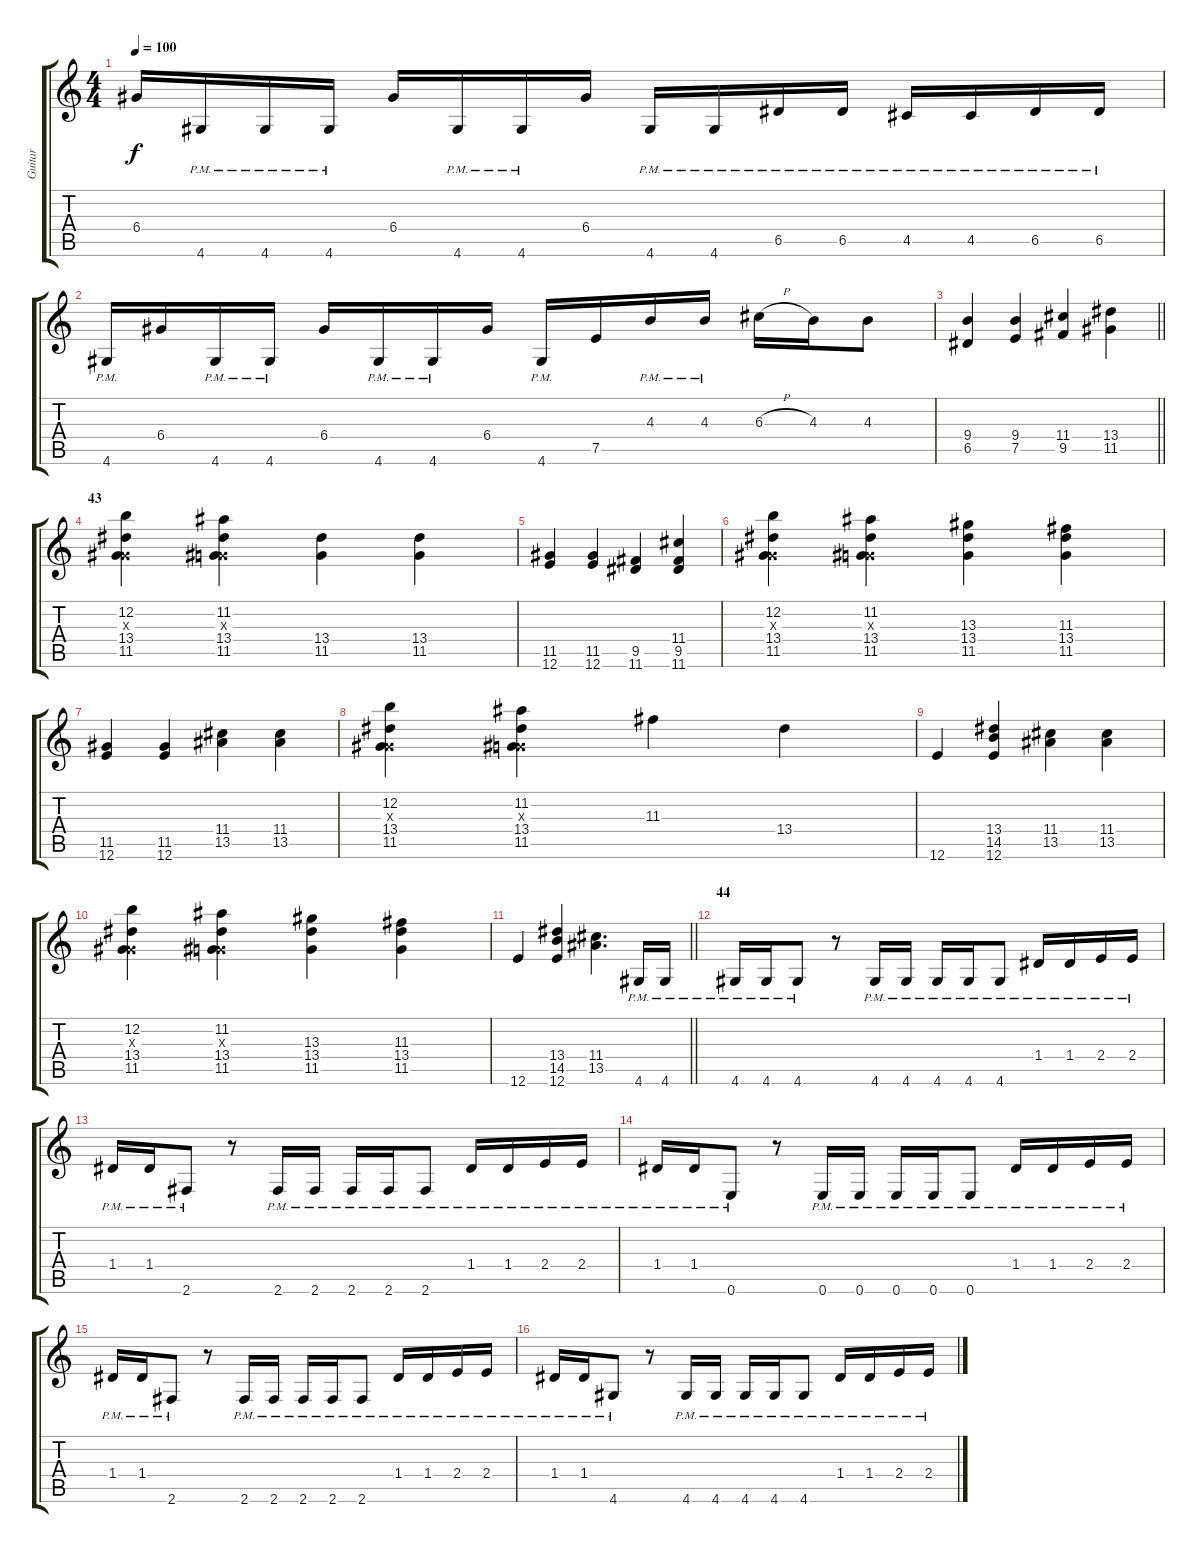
\track ("Guitar" "Guitar") {instrument distortionguitar}
\staff {score tabs}
\tuning (E4 B3 G3 D3 A2 E2) {hide}
\ts (4 4)
\tempo 100
\clef g2
\ks c
6.4.16{dy f} 4.6{pm}.16 4.6{pm}.16 4.6{pm}.16 6.4.16 4.6{pm}.16 4.6{pm}.16 6.4.16 4.6{pm}.16 4.6{pm}.16 6.5{pm}.16 6.5{pm}.16 4.5{pm}.16 4.5{pm}.16 6.5{pm}.16 6.5{pm}.16 |
4.6{pm}.16 6.4.16 4.6{pm}.16 4.6{pm}.16 6.4.16 4.6{pm}.16 4.6{pm}.16 6.4.16 4.6{pm}.16 7.5.16 4.3{pm}.16 4.3{pm}.16 6.3{h}.16 4.3.16 4.3.8 |
\barLineRight lightlight
(9.4 6.5).4 (9.4 7.5).4 (11.4 9.5).4 (13.4 11.5).4 |
\section ("" "43")
(12.2 0.3{x} 13.4 11.5).4 (11.2 0.3{x} 13.4 11.5).4 (13.4 11.5).4 (13.4 11.5).4 |
(11.5 12.6).4 (11.5 12.6).4 (9.5 11.6).4 (11.4 9.5 11.6).4 |
(12.2 0.3{x} 13.4 11.5).4 (11.2 0.3{x} 13.4 11.5).4 (13.3 13.4 11.5).4 (11.3 13.4 11.5).4 |
(11.5 12.6).4 (11.5 12.6).4 (11.4 13.5).4 (11.4 13.5).4 |
(12.2 0.3{x} 13.4 11.5).4 (11.2 0.3{x} 13.4 11.5).4 11.3.4 13.4.4 |
12.6.4 (13.4 14.5 12.6).4 (11.4 13.5).4 (11.4 13.5).4 |
(12.2 0.3{x} 13.4 11.5).4 (11.2 0.3{x} 13.4 11.5).4 (13.3 13.4 11.5).4 (11.3 13.4 11.5).4 |
\barLineRight lightlight
12.6.4 (13.4 14.5 12.6).4 (11.4 13.5).4{d} 4.6{pm}.16 4.6{pm}.16 |
\section ("" "44")
4.6{pm}.16 4.6{pm}.16 4.6{pm}.8 r.8 4.6{pm}.16 4.6{pm}.16 4.6{pm}.16 4.6{pm}.16 4.6{pm}.8 1.4{pm}.16 1.4{pm}.16 2.4{pm}.16 2.4{pm}.16 |
1.4{pm}.16 1.4{pm}.16 2.6{pm}.8 r.8 2.6{pm}.16 2.6{pm}.16 2.6{pm}.16 2.6{pm}.16 2.6{pm}.8 1.4{pm}.16 1.4{pm}.16 2.4{pm}.16 2.4{pm}.16 |
1.4{pm}.16 1.4{pm}.16 0.6{pm}.8 r.8 0.6{pm}.16 0.6{pm}.16 0.6{pm}.16 0.6{pm}.16 0.6{pm}.8 1.4{pm}.16 1.4{pm}.16 2.4{pm}.16 2.4{pm}.16 |
1.4{pm}.16 1.4{pm}.16 2.6{pm}.8 r.8 2.6{pm}.16 2.6{pm}.16 2.6{pm}.16 2.6{pm}.16 2.6{pm}.8 1.4{pm}.16 1.4{pm}.16 2.4{pm}.16 2.4{pm}.16 |
1.4{pm}.16 1.4{pm}.16 4.6{pm}.8 r.8 4.6{pm}.16 4.6{pm}.16 4.6{pm}.16 4.6{pm}.16 4.6{pm}.8 1.4{pm}.16 1.4{pm}.16 2.4{pm}.16 2.4{pm}.16
